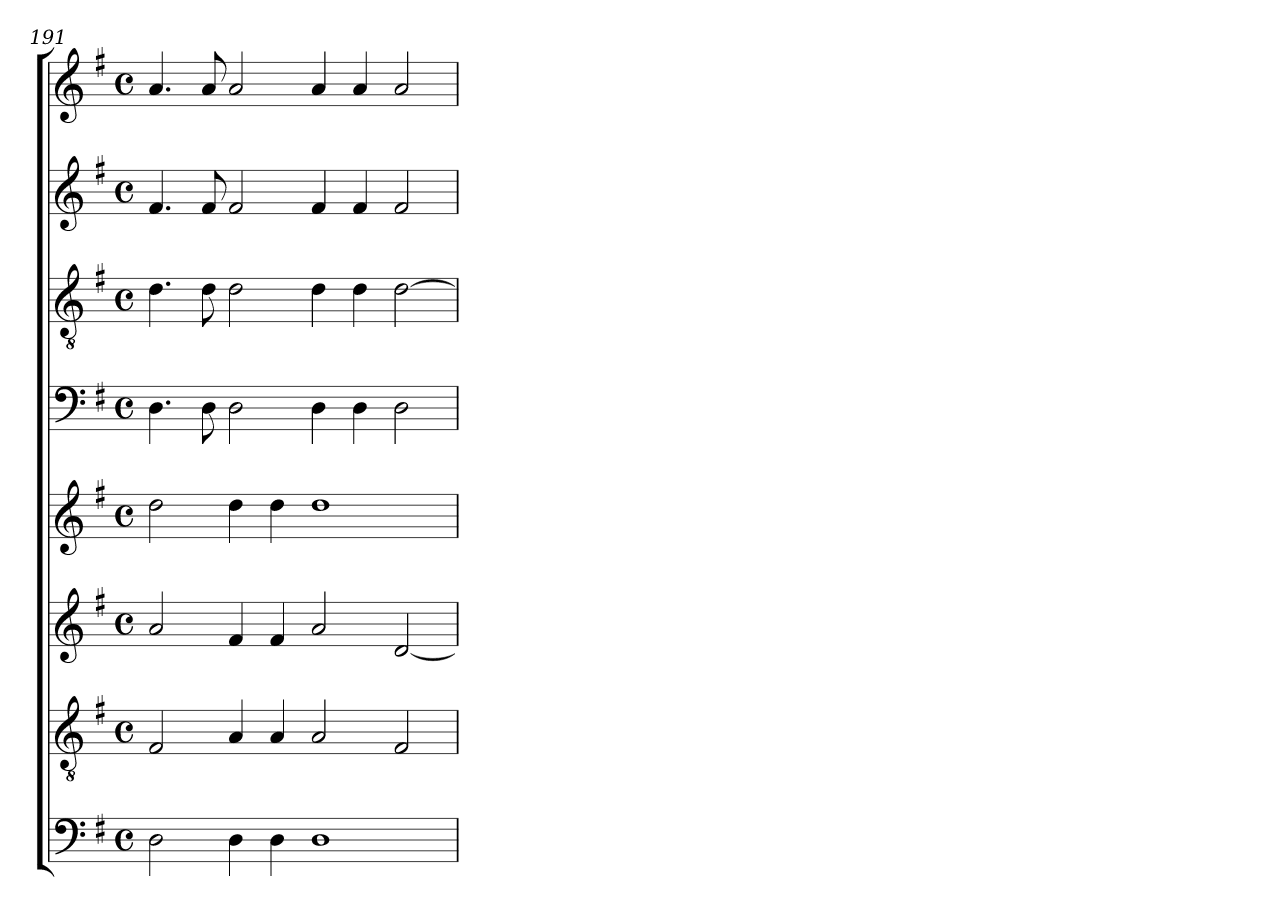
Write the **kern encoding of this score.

**kern	**kern	**kern	**kern	**kern	**kern	**kern	**kern
*part8	*part7	*part6	*part5	*part4	*part3	*part2	*part1
*staff8	*staff7	*staff6	*staff5	*staff4	*staff3	*staff2	*staff1
*clefF4	*clefGv2	*clefG2	*clefG2	*clefF4	*clefGv2	*clefG2	*clefG2
*k[f#]	*k[f#]	*k[f#]	*k[f#]	*k[f#]	*k[f#]	*k[f#]	*k[f#]
*G:	*G:	*G:	*G:	*G:	*G:	*G:	*G:
*M4/4	*M4/4	*M4/4	*M4/4	*M4/4	*M4/4	*M4/4	*M4/4
*met(c)	*met(c)	*met(c)	*met(c)	*met(c)	*met(c)	*met(c)	*met(c)
=191	=191	=191	=191	=191	=191	=191	=191
2D\	2F#/	2a/	2dd\	4.D\	4.d\	4.f#/	4.a/
.	.	.	.	8D\	8d\	8f#/	8a/
4D\	4A/	4f#/	4dd\	2D\	2d\	2f#/	2a/
4D\	4A/	4f#/	4dd\	.	.	.	.
1D	2A/	2a/	1dd	4D\	4d\	4f#/	4a/
.	.	.	.	4D\	4d\	4f#/	4a/
.	2F#/	[<2d/	.	2D\	[>2d\	2f#/	2a/
=	=	=	=	=	=	=	=
*-	*-	*-	*-	*-	*-	*-	*-
